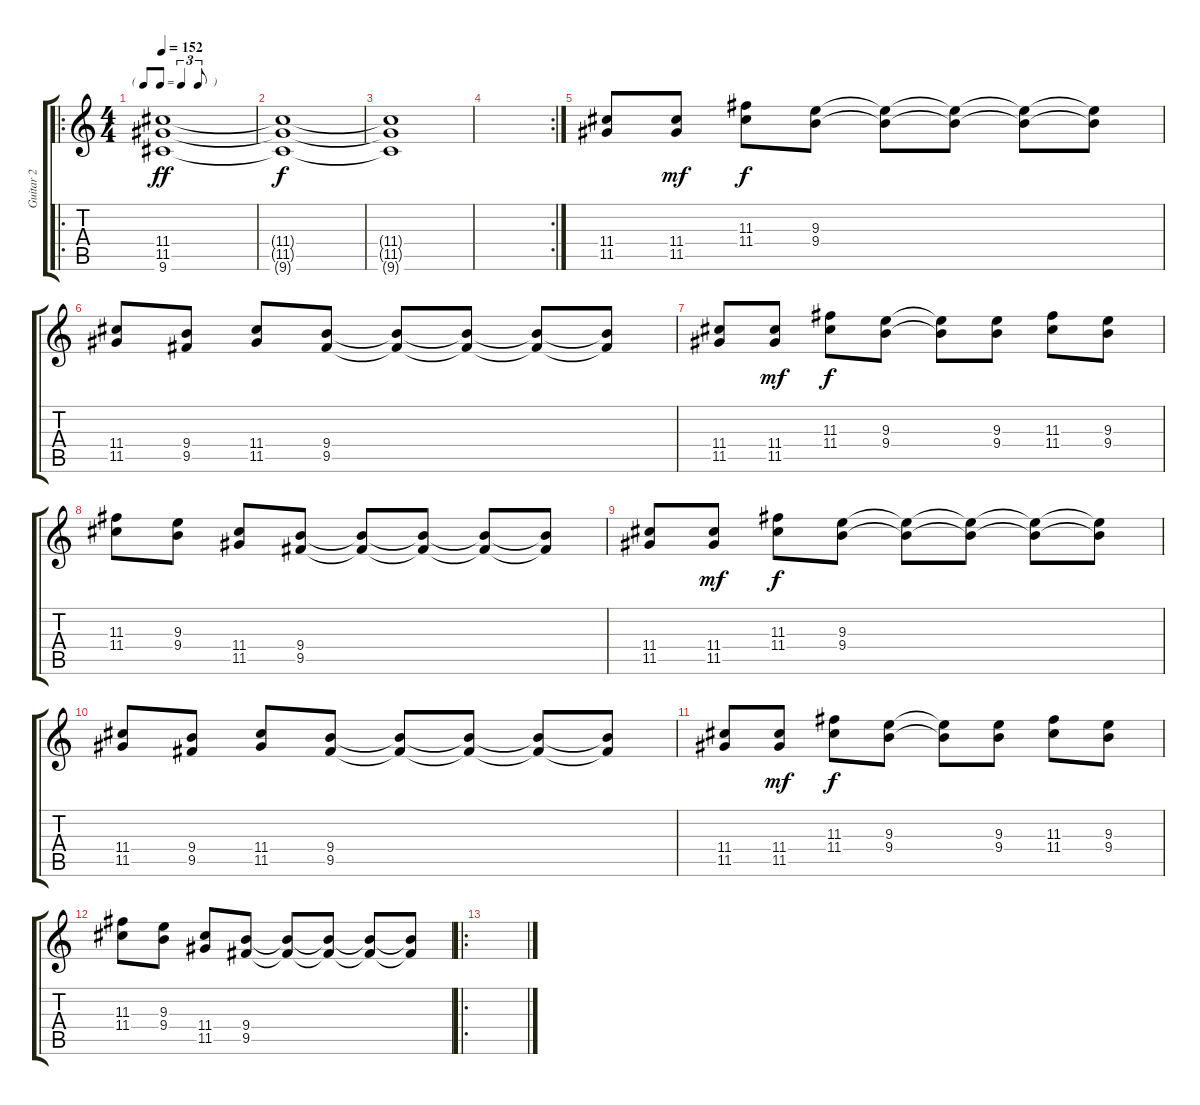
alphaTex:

\track ("Guitar 2" "Guitar 2") {instrument distortionguitar}
\staff {score tabs}
\tuning (E4 B3 G3 D3 A2 E2) {hide}
\ro
\ts (4 4)
\tf triplet8th
\tempo 152
\clef g2
\ks c
(11.4 11.5 9.6).1{dy ff instrument distortionguitar} |
(11.4{t} 11.5{t} 9.6{t}).1{dy f} |
(11.4{t} 11.5{t} 9.6{t}).1 |
\rc 2
|
(11.4 11.5).8 (11.4 11.5).8{dy mf} (11.3 11.4).8{dy f} (9.3 9.4).8 (9.3{t} 9.4{t}).8 (9.3{t} 9.4{t}).8 (9.3{t} 9.4{t}).8 (9.3{t} 9.4{t}).8 |
(11.4 11.5).8 (9.4 9.5).8 (11.4 11.5).8 (9.4 9.5).8 (9.4{t} 9.5{t}).8 (9.4{t} 9.5{t}).8 (9.4{t} 9.5{t}).8 (9.4{t} 9.5{t}).8 |
(11.4 11.5).8 (11.4 11.5).8{dy mf} (11.3 11.4).8{dy f} (9.3 9.4).8 (9.3{t} 9.4{t}).8 (9.3 9.4).8 (11.3 11.4).8 (9.3 9.4).8 |
(11.3 11.4).8 (9.3 9.4).8 (11.4 11.5).8 (9.4 9.5).8 (9.4{t} 9.5{t}).8 (9.4{t} 9.5{t}).8 (9.4{t} 9.5{t}).8 (9.4{t} 9.5{t}).8 |
(11.4 11.5).8 (11.4 11.5).8{dy mf} (11.3 11.4).8{dy f} (9.3 9.4).8 (9.3{t} 9.4{t}).8 (9.3{t} 9.4{t}).8 (9.3{t} 9.4{t}).8 (9.3{t} 9.4{t}).8 |
(11.4 11.5).8 (9.4 9.5).8 (11.4 11.5).8 (9.4 9.5).8 (9.4{t} 9.5{t}).8 (9.4{t} 9.5{t}).8 (9.4{t} 9.5{t}).8 (9.4{t} 9.5{t}).8 |
(11.4 11.5).8 (11.4 11.5).8{dy mf} (11.3 11.4).8{dy f} (9.3 9.4).8 (9.3{t} 9.4{t}).8 (9.3 9.4).8 (11.3 11.4).8 (9.3 9.4).8 |
(11.3 11.4).8 (9.3 9.4).8 (11.4 11.5).8 (9.4 9.5).8 (9.4{t} 9.5{t}).8 (9.4{t} 9.5{t}).8 (9.4{t} 9.5{t}).8 (9.4{t} 9.5{t}).8 |
\ro
